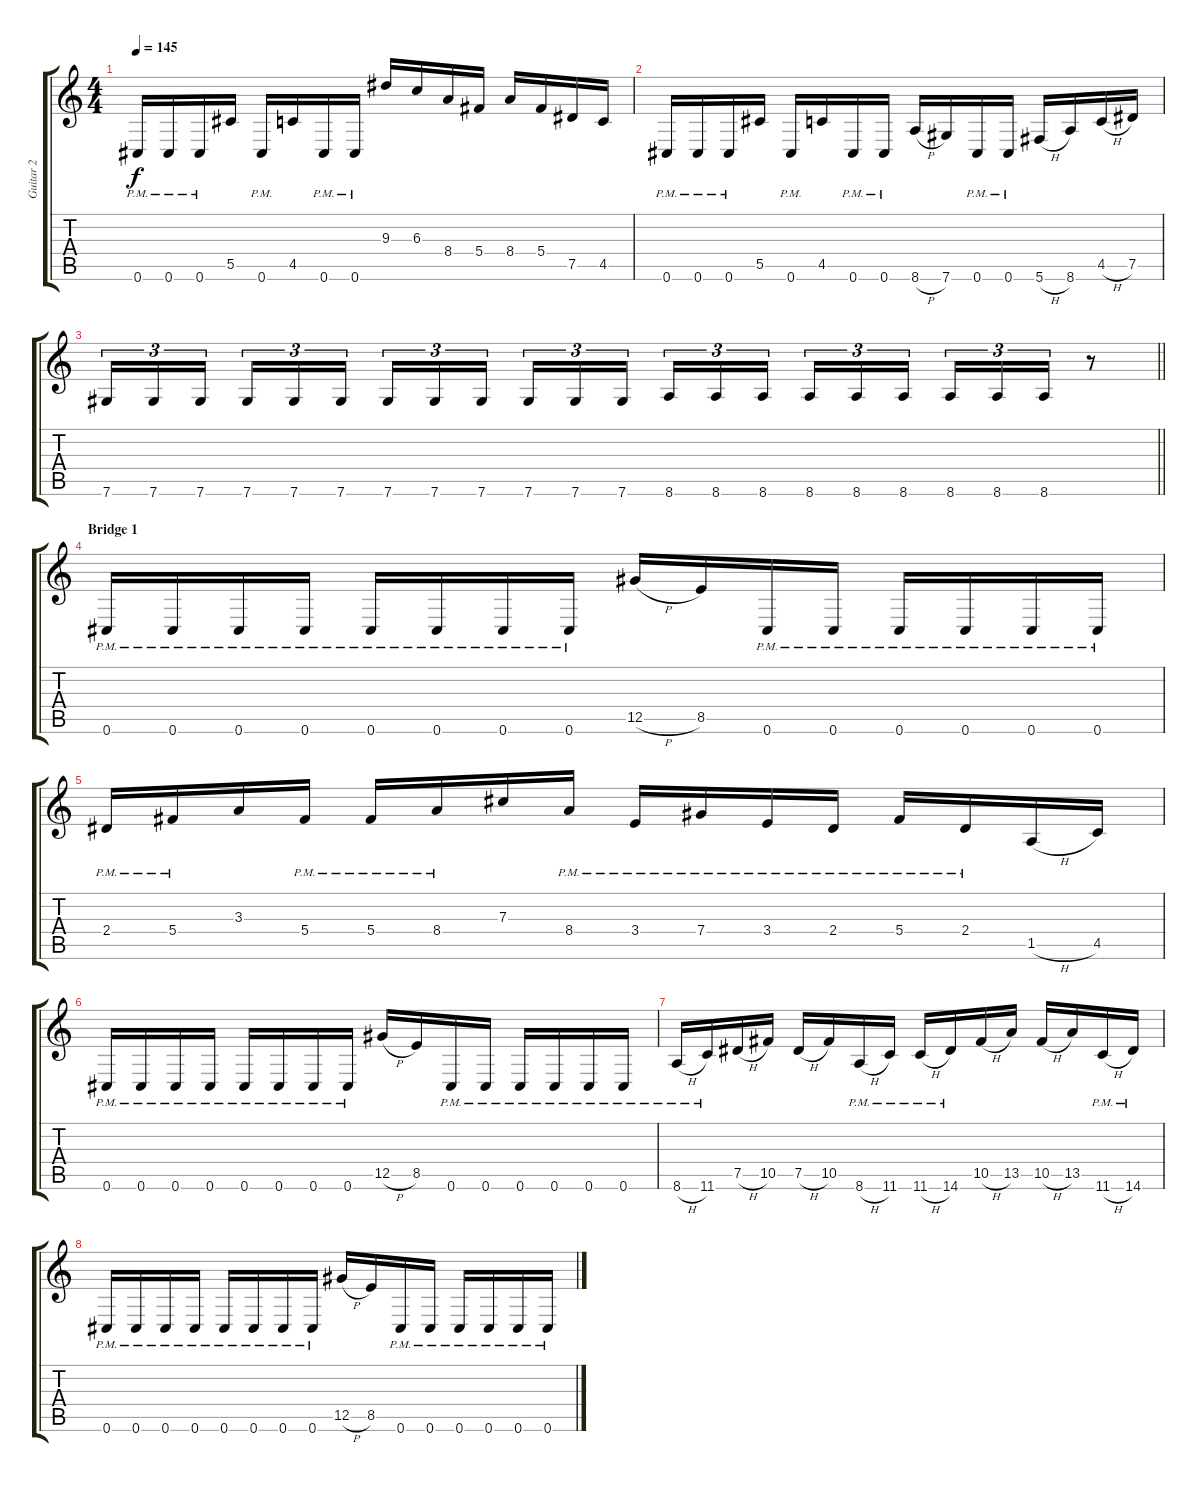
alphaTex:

\track ("Guitar 2" "Guitar 2") {instrument distortionguitar}
\staff {score tabs}
\tuning (Eb4 Bb3 Gb3 Db3 Ab2 Db2) {hide}
\ts (4 4)
\tempo 145
\clef g2
\ks c
0.6{pm}.16{dy f} 0.6{pm}.16 0.6{pm}.16 5.5.16 0.6{pm}.16 4.5.16 0.6{pm}.16 0.6{pm}.16 9.3.16 6.3.16 8.4.16 5.4.16 8.4.16 5.4.16 7.5.16 4.5.16 |
0.6{pm}.16 0.6{pm}.16 0.6{pm}.16 5.5.16 0.6{pm}.16 4.5.16 0.6{pm}.16 0.6{pm}.16 8.6{h}.16 7.6.16 0.6{pm}.16 0.6{pm}.16 5.6{h}.16 8.6.16 4.5{h}.16 7.5.16 |
\barLineRight lightlight
7.6.16{tu (3 2)} 7.6.16{tu (3 2)} 7.6.16{tu (3 2) beam splitsecondary} 7.6.16{tu (3 2)} 7.6.16{tu (3 2)} 7.6.16{tu (3 2)} 7.6.16{tu (3 2)} 7.6.16{tu (3 2)} 7.6.16{tu (3 2) beam splitsecondary} 7.6.16{tu (3 2)} 7.6.16{tu (3 2)} 7.6.16{tu (3 2)} 8.6.16{tu (3 2)} 8.6.16{tu (3 2)} 8.6.16{tu (3 2) beam splitsecondary} 8.6.16{tu (3 2)} 8.6.16{tu (3 2)} 8.6.16{tu (3 2)} 8.6.16{tu (3 2)} 8.6.16{tu (3 2)} 8.6.16{tu (3 2)} r.8 |
\section ("" "Bridge 1")
0.6{pm}.16 0.6{pm}.16 0.6{pm}.16 0.6{pm}.16 0.6{pm}.16 0.6{pm}.16 0.6{pm}.16 0.6{pm}.16 12.5{h}.16 8.5.16 0.6{pm}.16 0.6{pm}.16 0.6{pm}.16 0.6{pm}.16 0.6{pm}.16 0.6{pm}.16 |
2.4{pm}.16 5.4{pm}.16 3.3.16 5.4{pm}.16 5.4{pm}.16 8.4{pm}.16 7.3.16 8.4{pm}.16 3.4{pm}.16 7.4{pm}.16 3.4{pm}.16 2.4{pm}.16 5.4{pm}.16 2.4{pm}.16 1.5{h}.16 4.5.16 |
0.6{pm}.16 0.6{pm}.16 0.6{pm}.16 0.6{pm}.16 0.6{pm}.16 0.6{pm}.16 0.6{pm}.16 0.6{pm}.16 12.5{h}.16 8.5.16 0.6{pm}.16 0.6{pm}.16 0.6{pm}.16 0.6{pm}.16 0.6{pm}.16 0.6{pm}.16 |
8.6{h pm}.16 11.6{pm}.16 7.5{h}.16 10.5.16 7.5{h}.16 10.5.16 8.6{h pm}.16 11.6{pm}.16 11.6{h pm}.16 14.6{pm}.16 10.5{h}.16 13.5.16 10.5{h}.16 13.5.16 11.6{h pm}.16 14.6{pm}.16 |
0.6{pm}.16 0.6{pm}.16 0.6{pm}.16 0.6{pm}.16 0.6{pm}.16 0.6{pm}.16 0.6{pm}.16 0.6{pm}.16 12.5{h}.16 8.5.16 0.6{pm}.16 0.6{pm}.16 0.6{pm}.16 0.6{pm}.16 0.6{pm}.16 0.6{pm}.16
